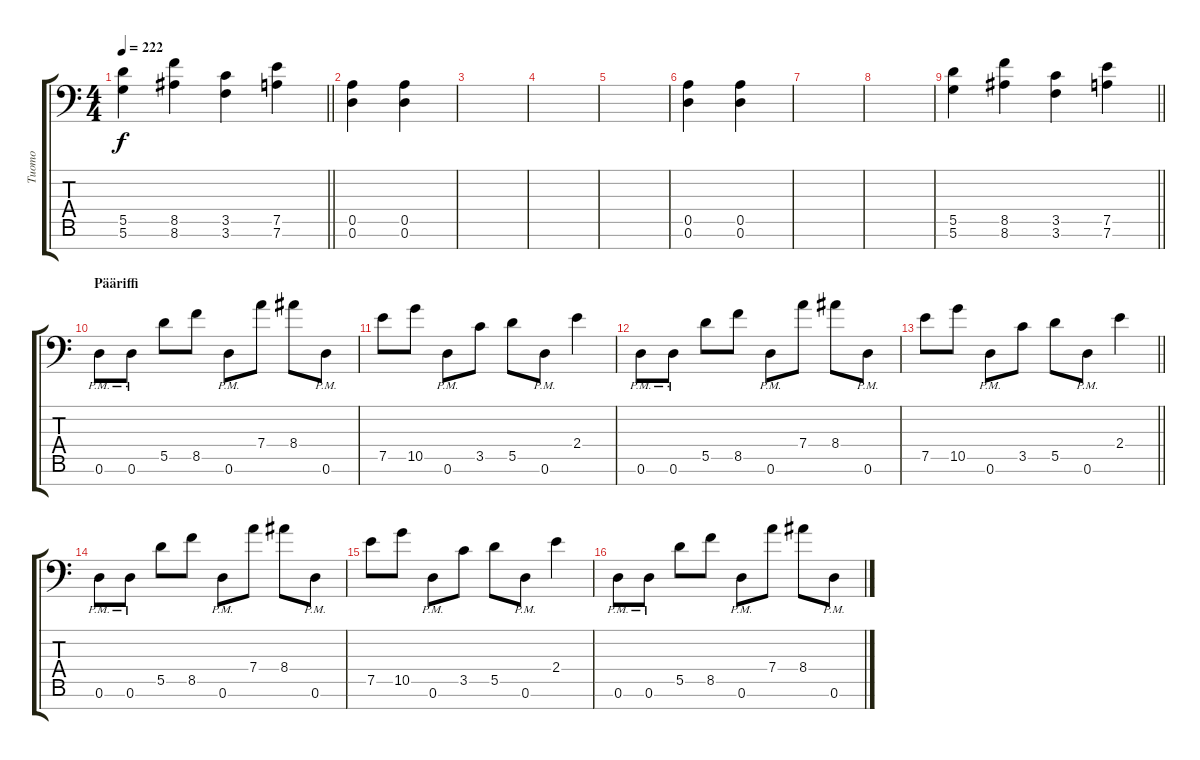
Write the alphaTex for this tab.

\track ("Tuomo" "Tuomo") {instrument distortionguitar}
\staff {score tabs}
\tuning (E4 B3 G3 D3 A2 D2 A1) {hide}
\ts (4 4)
\tempo 222
\clef f4
\barLineRight lightlight
\ks c
(5.5 5.6).4{dy f} (8.5 8.6).4 (3.5 3.6).4 (7.5 7.6).4 |
(0.5 0.6).4 (0.5 0.6).4 |
|
|
|
(0.5 0.6).4 (0.5 0.6).4 |
|
|
\barLineRight lightlight
(5.5 5.6).4 (8.5 8.6).4 (3.5 3.6).4 (7.5 7.6).4 |
\section ("" "Pääriffi")
0.6{pm}.8 0.6{pm}.8 5.5.8 8.5.8 0.6{pm}.8 7.4.8 8.4.8 0.6{pm}.8 |
7.5.8 10.5.8 0.6{pm}.8 3.5.8 5.5.8 0.6{pm}.8 2.4.4 |
0.6{pm}.8 0.6{pm}.8 5.5.8 8.5.8 0.6{pm}.8 7.4.8 8.4.8 0.6{pm}.8 |
\barLineRight lightlight
7.5.8 10.5.8 0.6{pm}.8 3.5.8 5.5.8 0.6{pm}.8 2.4.4 |
0.6{pm}.8 0.6{pm}.8 5.5.8 8.5.8 0.6{pm}.8 7.4.8 8.4.8 0.6{pm}.8 |
7.5.8 10.5.8 0.6{pm}.8 3.5.8 5.5.8 0.6{pm}.8 2.4.4 |
0.6{pm}.8 0.6{pm}.8 5.5.8 8.5.8 0.6{pm}.8 7.4.8 8.4.8 0.6{pm}.8
